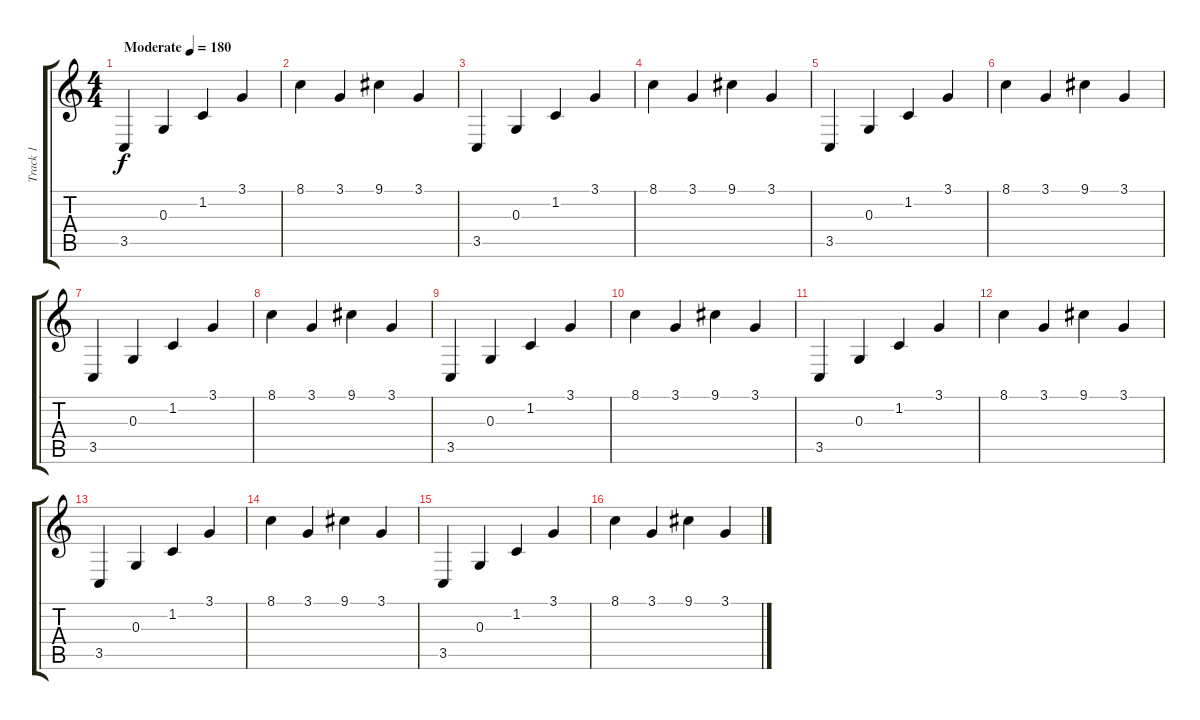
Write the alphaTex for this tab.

\track ("Track 1" "Track 1") {instrument musicbox}
\staff {score tabs}
\tuning (E4 B3 G3 D3 A2 E2) {hide}
\ts (4 4)
\tempo (180 "Moderate")
\clef g2
\ks c
3.5.4{dy f instrument musicbox} 0.3.4 1.2.4 3.1.4 |
8.1.4 3.1.4 9.1.4 3.1.4 |
3.5.4 0.3.4 1.2.4 3.1.4 |
8.1.4 3.1.4 9.1.4 3.1.4 |
3.5.4 0.3.4 1.2.4 3.1.4 |
8.1.4 3.1.4 9.1.4 3.1.4 |
3.5.4 0.3.4 1.2.4 3.1.4 |
8.1.4 3.1.4 9.1.4 3.1.4 |
3.5.4 0.3.4 1.2.4 3.1.4 |
8.1.4 3.1.4 9.1.4 3.1.4 |
3.5.4 0.3.4 1.2.4 3.1.4 |
8.1.4 3.1.4 9.1.4 3.1.4 |
3.5.4 0.3.4 1.2.4 3.1.4 |
8.1.4 3.1.4 9.1.4 3.1.4 |
3.5.4 0.3.4 1.2.4 3.1.4 |
8.1.4 3.1.4 9.1.4 3.1.4
